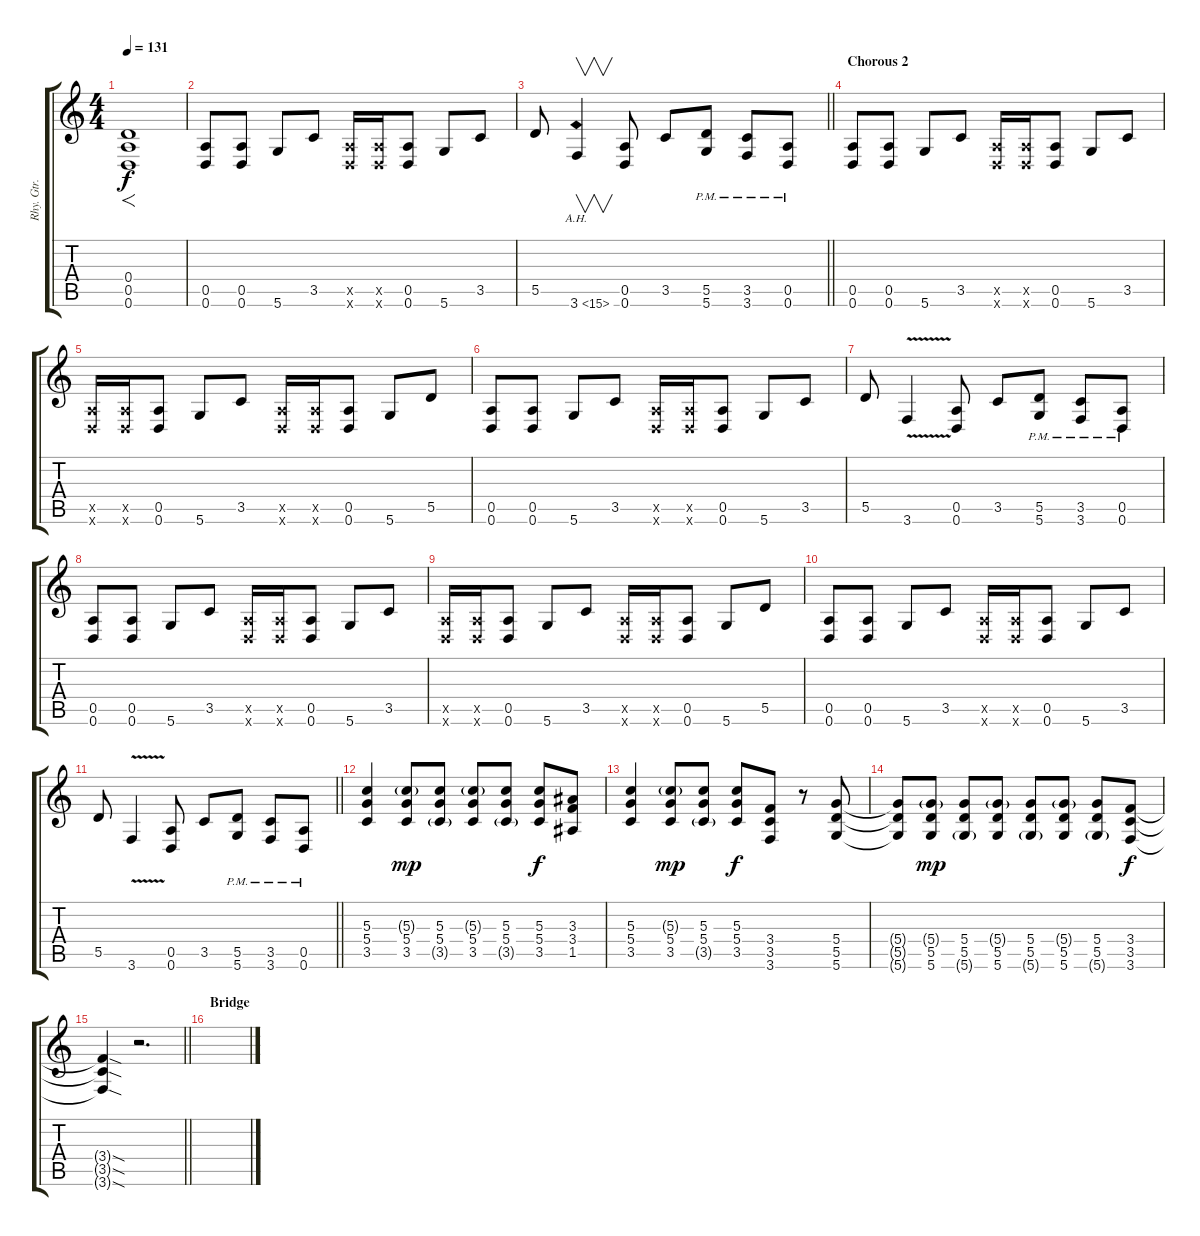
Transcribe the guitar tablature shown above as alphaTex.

\track ("Rhy. Gtr. 2" "Rhy. Gtr. ") {instrument distortionguitar}
\staff {score tabs}
\tuning (E4 B3 G3 D3 A2 D2) {hide}
\ts (4 4)
\tempo 131
\clef g2
\ks c
(0.4 0.5 0.6).1{f dy f} |
(0.5 0.6).8 (0.5 0.6).8 5.6.8 3.5.8 (0.5{x} 0.6{x}).16 (0.5{x} 0.6{x}).16 (0.5 0.6).8 5.6.8 3.5.8 |
\barLineRight lightlight
5.5.8 3.6{ah 12}.4{v} (0.5 0.6).8 3.5.8 (5.5{pm} 5.6{pm}).8 (3.5{pm} 3.6{pm}).8 (0.5{pm} 0.6{pm}).8 |
\section ("" "Chorous 2")
(0.5 0.6).8 (0.5 0.6).8 5.6.8 3.5.8 (0.5{x} 0.6{x}).16 (0.5{x} 0.6{x}).16 (0.5 0.6).8 5.6.8 3.5.8 |
(0.5{x} 0.6{x}).16 (0.5{x} 0.6{x}).16 (0.5 0.6).8 5.6.8 3.5.8 (0.5{x} 0.6{x}).16 (0.5{x} 0.6{x}).16 (0.5 0.6).8 5.6.8 5.5.8 |
(0.5 0.6).8 (0.5 0.6).8 5.6.8 3.5.8 (0.5{x} 0.6{x}).16 (0.5{x} 0.6{x}).16 (0.5 0.6).8 5.6.8 3.5.8 |
5.5.8 3.6{v}.4 (0.5 0.6).8 3.5.8 (5.5{pm} 5.6{pm}).8 (3.5{pm} 3.6{pm}).8 (0.5{pm} 0.6{pm}).8 |
(0.5 0.6).8 (0.5 0.6).8 5.6.8 3.5.8 (0.5{x} 0.6{x}).16 (0.5{x} 0.6{x}).16 (0.5 0.6).8 5.6.8 3.5.8 |
(0.5{x} 0.6{x}).16 (0.5{x} 0.6{x}).16 (0.5 0.6).8 5.6.8 3.5.8 (0.5{x} 0.6{x}).16 (0.5{x} 0.6{x}).16 (0.5 0.6).8 5.6.8 5.5.8 |
(0.5 0.6).8 (0.5 0.6).8 5.6.8 3.5.8 (0.5{x} 0.6{x}).16 (0.5{x} 0.6{x}).16 (0.5 0.6).8 5.6.8 3.5.8 |
\barLineRight lightlight
5.5.8 3.6{v}.4 (0.5 0.6).8 3.5.8 (5.5{pm} 5.6{pm}).8 (3.5{pm} 3.6{pm}).8 (0.5{pm} 0.6{pm}).8 |
\section ("" "")
(5.3 5.4 3.5).4 (5.3{g} 5.4 3.5).8{dy mp} (5.3 5.4 3.5{g}).8 (5.3{g} 5.4 3.5).8 (5.3 5.4 3.5{g}).8 (5.3 5.4 3.5).8{dy f} (3.3 3.4 1.5).8 |
(5.3 5.4 3.5).4 (5.3{g} 5.4 3.5).8{dy mp} (5.3 5.4 3.5{g}).8 (5.3 5.4 3.5).8{dy f} (3.4 3.5 3.6).8 r.8 (5.4 5.5 5.6).8 |
(5.4{t} 5.5{t} 5.6{t}).8 (5.4{g} 5.5 5.6).8{dy mp} (5.4 5.5 5.6{g}).8 (5.4{g} 5.5 5.6).8 (5.4 5.5 5.6{g}).8 (5.4{g} 5.5 5.6).8 (5.4 5.5 5.6{g}).8 (3.4 3.5 3.6).8{dy f} |
\barLineRight lightlight
(3.4{sod t} 3.5{sod t} 3.6{sod t}).4 r.2{d} |
\section ("" "Bridge")
